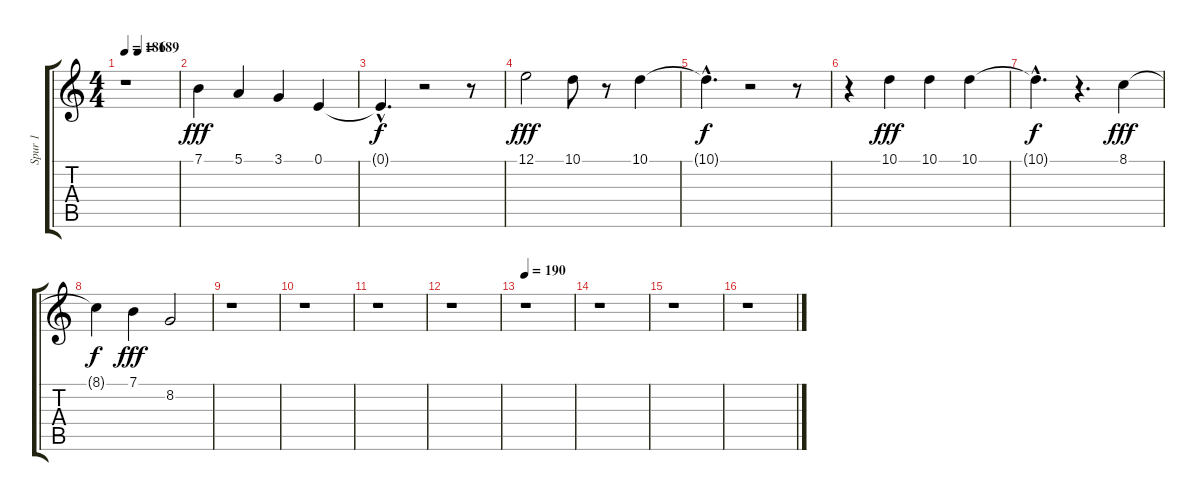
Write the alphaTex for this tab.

\track ("Spur 1" "Spur 1") {instrument clarinet}
\staff {score tabs}
\tuning (E4 B3 G3 D3 A2 E2) {hide}
\ts (4 4)
\tempo 186
\tempo (189 0.25)
\clef g2
\ks c
r.1{dy fff} |
7.1.4 5.1.4 3.1.4 0.1.4 |
0.1{hac t}.4{d dy f} r.2 r.8 |
12.1.2{dy fff} 10.1.8 r.8 10.1.4 |
10.1{hac t}.4{d dy f} r.2 r.8 |
r.4 10.1.4{dy fff} 10.1.4 10.1.4 |
10.1{hac t}.4{d dy f} r.4{d} 8.1.4{dy fff} |
8.1{t}.4{dy f} 7.1.4{dy fff} 8.2.2 |
r.1 |
r.1 |
r.1 |
r.1 |
\tempo 190
r.1 |
r.1 |
r.1 |
r.1
